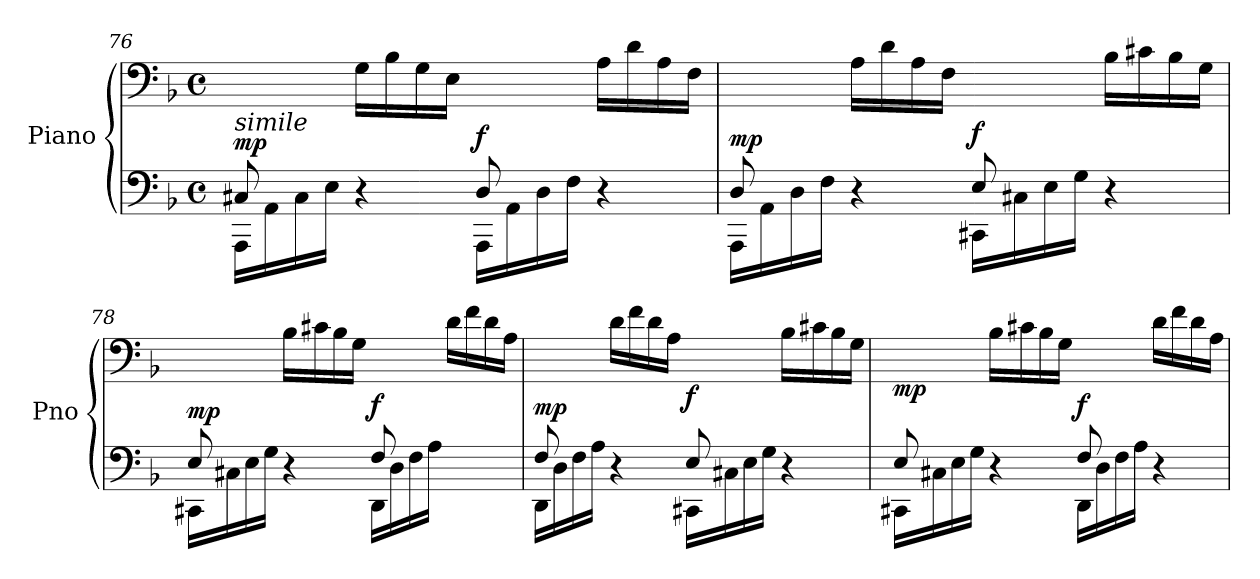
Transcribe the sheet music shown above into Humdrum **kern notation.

**kern	**kern	**dynam
*part1	*part1	*part1
*staff2	*staff1	*staff1/2
*I"Piano	*	*
*I'Pno	*	*
*clefF4	*clefF4	*
*k[b-]	*k[b-]	*
*M4/4	*M4/4	*
*met(c)	*met(c)	*
=76	=76	=76
*^	*	*
!LO:TX:a:i:t=simile	!	!	!
!	!	!	!LO:DY:a=2
8C#X/	16AAA\LL	4ryy	mp
.	16AA\	.	.
8ryy	16C#\	.	.
.	16E\JJ	.	.
4ryy	4r	16G\LL	.
.	.	16B-\	.
.	.	16G\	.
.	.	16E\JJ	.
!	!	!	!LO:DY:a=2
8D/	16AAA\LL	4ryy	f
.	16AA\	.	.
8ryy	16D\	.	.
.	16F\JJ	.	.
4ryy	4r	16A\LL	.
.	.	16d\	.
.	.	16A\	.
.	.	16F\JJ	.
=77	=77	=77	=77
!	!	!	!LO:DY:a=2
8D/	16AAA\LL	4ryy	mp
.	16AA\	.	.
8ryy	16D\	.	.
.	16F\JJ	.	.
4r	4ryy	16A\LL	.
.	.	16d\	.
.	.	16A\	.
.	.	16F\JJ	.
!	!	!	!LO:DY:a=2
8E/	16CC#X\LL	4ryy	f
.	16C#X\	.	.
8ryy	16E\	.	.
.	16G\JJ	.	.
4r	4ryy	16B-\LL	.
.	.	16c#X\	.
.	.	16B-\	.
.	.	16G\JJ	.
!!LO:LB:g=z
=78	=78	=78	=78
!	!	!	!LO:DY:a=2
8E/	16CC#X\LL	4ryy	mp
.	16C#X\	.	.
8ryy	16E\	.	.
.	16G\JJ	.	.
4r	4ryy	16B-\LL	.
.	.	16c#X\	.
.	.	16B-\	.
.	.	16G\JJ	.
!	!	!	!LO:DY:a=2
8F/	16DD\LL	4ryy	f
.	16D\	.	.
8ryy	16F\	.	.
.	16A\JJ	.	.
4ryy	4ryy	16d\LL	.
.	.	16f\	.
.	.	16d\	.
.	.	16A\JJ	.
=79	=79	=79	=79
!	!	!	!LO:DY:a=2
8F/	16DD\LL	4ryy	mp
.	16D\	.	.
8ryy	16F\	.	.
.	16A\JJ	.	.
4r	4ryy	16d\LL	.
.	.	16f\	.
.	.	16d\	.
.	.	16A\JJ	.
!	!	!	!LO:DY:b
8E/	16CC#X\LL	4ryy	f
.	16C#X\	.	.
8ryy	16E\	.	.
.	16G\JJ	.	.
4r	4ryy	16B-\LL	.
.	.	16c#X\	.
.	.	16B-\	.
.	.	16G\JJ	.
=80	=80	=80	=80
!	!	!	!LO:DY:b
8E/	16CC#X\LL	4ryy	mp
.	16C#X\	.	.
8ryy	16E\	.	.
.	16G\JJ	.	.
4r	4ryy	16B-\LL	.
.	.	16c#X\	.
.	.	16B-\	.
.	.	16G\JJ	.
!	!	!	!LO:DY:a=2
8F/	16DD\LL	4ryy	f
.	16D\	.	.
8ryy	16F\	.	.
.	16A\JJ	.	.
4r	4ryy	16d\LL	.
.	.	16f\	.
.	.	16d\	.
.	.	16A\JJ	.
*v	*v	*	*
=	=	=
*-	*-	*-
